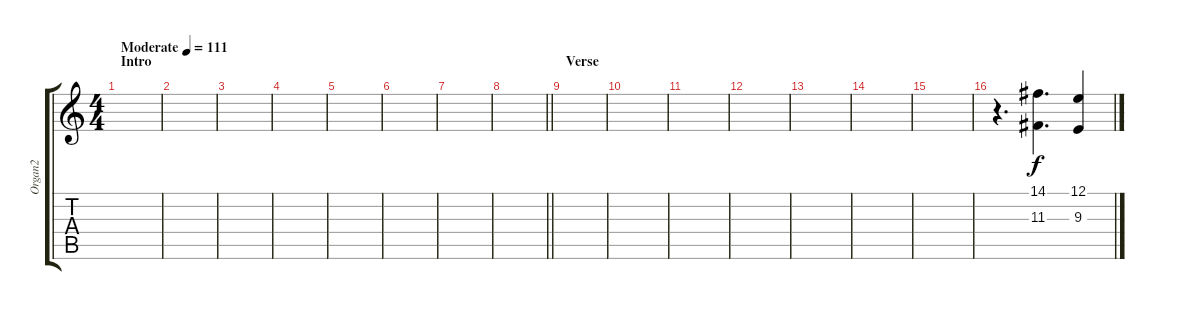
\track ("Organ2" "Organ2") {instrument reedorgan}
\staff {score tabs}
\tuning (E4 B3 G3 D3 A2 E2) {hide}
\ts (4 4)
\section ("" "Intro")
\tempo (111 "Moderate")
\clef g2
\ks c
|
|
|
|
|
|
|
\barLineRight lightlight
|
\section ("" "Verse")
|
|
|
|
|
|
|
r.4{d} (14.1 11.3).4{d} (12.1 9.3).4
